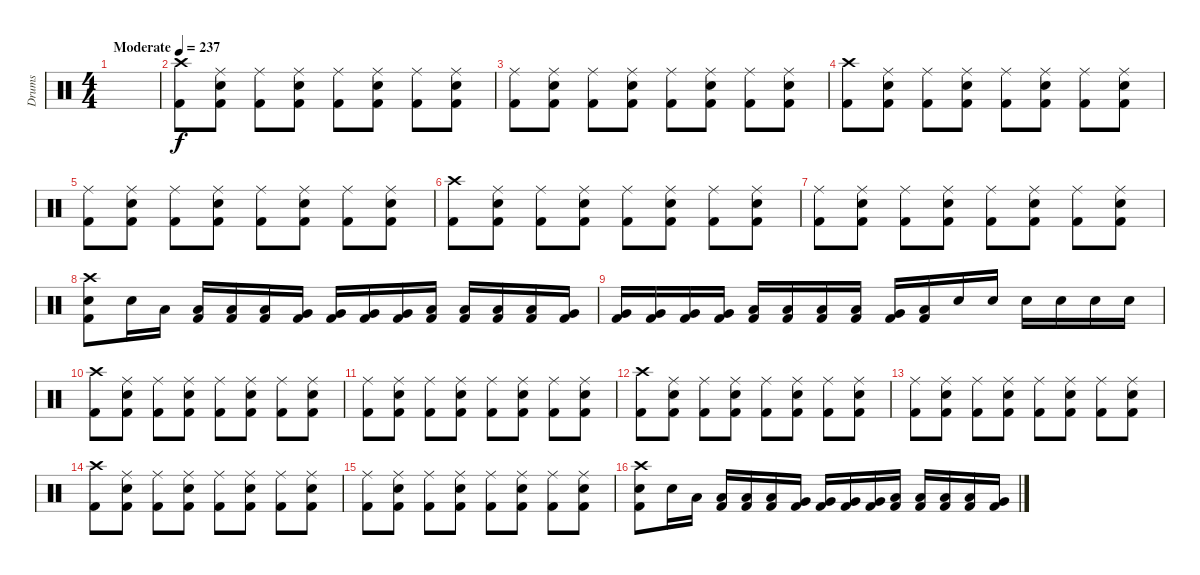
\track ("Drums" "Drums") {instrument percussion}
\staff {score}
\articulation defaults
\ts (4 4)
\tempo (237 "Moderate")
\clef neutral
\ks c
|
("Crash high (hit)" "Kick (hit) 2").8 ("Ride (middle)" "Snare (hit) 2" "Kick (hit) 2").8 ("Ride (middle)" "Kick (hit) 2").8 ("Ride (middle)" "Snare (hit) 2" "Kick (hit) 2").8 ("Ride (middle)" "Kick (hit) 2").8 ("Ride (middle)" "Snare (hit) 2" "Kick (hit) 2").8 ("Ride (middle)" "Kick (hit) 2").8 ("Ride (middle)" "Snare (hit) 2" "Kick (hit) 2").8 |
("Ride (middle)" "Kick (hit) 2").8 ("Ride (middle)" "Snare (hit) 2" "Kick (hit) 2").8 ("Ride (middle)" "Kick (hit) 2").8 ("Ride (middle)" "Snare (hit) 2" "Kick (hit) 2").8 ("Ride (middle)" "Kick (hit) 2").8 ("Ride (middle)" "Snare (hit) 2" "Kick (hit) 2").8 ("Ride (middle)" "Kick (hit) 2").8 ("Ride (middle)" "Snare (hit) 2" "Kick (hit) 2").8 |
("Crash high (hit)" "Kick (hit) 2").8 ("Ride (middle)" "Snare (hit) 2" "Kick (hit) 2").8 ("Ride (middle)" "Kick (hit) 2").8 ("Ride (middle)" "Snare (hit) 2" "Kick (hit) 2").8 ("Ride (middle)" "Kick (hit) 2").8 ("Ride (middle)" "Snare (hit) 2" "Kick (hit) 2").8 ("Ride (middle)" "Kick (hit) 2").8 ("Ride (middle)" "Snare (hit) 2" "Kick (hit) 2").8 |
("Ride (middle)" "Kick (hit) 2").8 ("Ride (middle)" "Snare (hit) 2" "Kick (hit) 2").8 ("Ride (middle)" "Kick (hit) 2").8 ("Ride (middle)" "Snare (hit) 2" "Kick (hit) 2").8 ("Ride (middle)" "Kick (hit) 2").8 ("Ride (middle)" "Snare (hit) 2" "Kick (hit) 2").8 ("Ride (middle)" "Kick (hit) 2").8 ("Ride (middle)" "Snare (hit) 2" "Kick (hit) 2").8 |
("Crash high (hit)" "Kick (hit) 2").8 ("Ride (middle)" "Snare (hit) 2" "Kick (hit) 2").8 ("Ride (middle)" "Kick (hit) 2").8 ("Ride (middle)" "Snare (hit) 2" "Kick (hit) 2").8 ("Ride (middle)" "Kick (hit) 2").8 ("Ride (middle)" "Snare (hit) 2" "Kick (hit) 2").8 ("Ride (middle)" "Kick (hit) 2").8 ("Ride (middle)" "Snare (hit) 2" "Kick (hit) 2").8 |
("Ride (middle)" "Kick (hit) 2").8 ("Ride (middle)" "Snare (hit) 2" "Kick (hit) 2").8 ("Ride (middle)" "Kick (hit) 2").8 ("Ride (middle)" "Snare (hit) 2" "Kick (hit) 2").8 ("Ride (middle)" "Kick (hit) 2").8 ("Ride (middle)" "Snare (hit) 2" "Kick (hit) 2").8 ("Ride (middle)" "Kick (hit) 2").8 ("Ride (middle)" "Snare (hit) 2" "Kick (hit) 2").8 |
("Crash high (hit)" "Snare (hit) 2" "Kick (hit) 2").8 "Snare (hit) 2".16 "Low Floor Tom (hit)".16 ("Low Floor Tom (hit)" "Kick (hit) 2").16 ("Low Floor Tom (hit)" "Kick (hit) 2").16 ("Low Floor Tom (hit)" "Kick (hit) 2").16 ("Very Low Tom (hit)" "Kick (hit) 2").16 ("Very Low Tom (hit)" "Kick (hit) 2").16 ("Very Low Tom (hit)" "Kick (hit) 2").16 ("Very Low Tom (hit)" "Kick (hit) 2").16 ("Low Floor Tom (hit)" "Kick (hit) 2").16 ("Low Floor Tom (hit)" "Kick (hit) 2").16 ("Low Floor Tom (hit)" "Kick (hit) 2").16 ("Low Floor Tom (hit)" "Kick (hit) 2").16 ("Very Low Tom (hit)" "Kick (hit) 2").16 |
("Very Low Tom (hit)" "Kick (hit) 2").16 ("Very Low Tom (hit)" "Kick (hit) 2").16 ("Very Low Tom (hit)" "Kick (hit) 2").16 ("Very Low Tom (hit)" "Kick (hit) 2").16 ("Low Tom (hit)" "Kick (hit) 2").16 ("Low Tom (hit)" "Kick (hit) 2").16 ("Low Tom (hit)" "Kick (hit) 2").16 ("Low Tom (hit)" "Kick (hit) 2").16 ("Very Low Tom (hit)" "Kick (hit) 2").16 ("Low Floor Tom (hit)" "Kick (hit) 2").16 "Snare (hit) 2".16 "Snare (hit) 2".16 "Snare (hit) 2".16 "Snare (hit) 2".16 "Snare (hit) 2".16 "Snare (hit) 2".16 |
("Crash high (hit)" "Kick (hit) 2").8 ("Ride (middle)" "Snare (hit) 2" "Kick (hit) 2").8 ("Ride (middle)" "Kick (hit) 2").8 ("Ride (middle)" "Snare (hit) 2" "Kick (hit) 2").8 ("Ride (middle)" "Kick (hit) 2").8 ("Ride (middle)" "Snare (hit) 2" "Kick (hit) 2").8 ("Ride (middle)" "Kick (hit) 2").8 ("Ride (middle)" "Snare (hit) 2" "Kick (hit) 2").8 |
("Ride (middle)" "Kick (hit) 2").8 ("Ride (middle)" "Snare (hit) 2" "Kick (hit) 2").8 ("Ride (middle)" "Kick (hit) 2").8 ("Ride (middle)" "Snare (hit) 2" "Kick (hit) 2").8 ("Ride (middle)" "Kick (hit) 2").8 ("Ride (middle)" "Snare (hit) 2" "Kick (hit) 2").8 ("Ride (middle)" "Kick (hit) 2").8 ("Ride (middle)" "Snare (hit) 2" "Kick (hit) 2").8 |
("Crash high (hit)" "Kick (hit) 2").8 ("Ride (middle)" "Snare (hit) 2" "Kick (hit) 2").8 ("Ride (middle)" "Kick (hit) 2").8 ("Ride (middle)" "Snare (hit) 2" "Kick (hit) 2").8 ("Ride (middle)" "Kick (hit) 2").8 ("Ride (middle)" "Snare (hit) 2" "Kick (hit) 2").8 ("Ride (middle)" "Kick (hit) 2").8 ("Ride (middle)" "Snare (hit) 2" "Kick (hit) 2").8 |
("Ride (middle)" "Kick (hit) 2").8 ("Ride (middle)" "Snare (hit) 2" "Kick (hit) 2").8 ("Ride (middle)" "Kick (hit) 2").8 ("Ride (middle)" "Snare (hit) 2" "Kick (hit) 2").8 ("Ride (middle)" "Kick (hit) 2").8 ("Ride (middle)" "Snare (hit) 2" "Kick (hit) 2").8 ("Ride (middle)" "Kick (hit) 2").8 ("Ride (middle)" "Snare (hit) 2" "Kick (hit) 2").8 |
("Crash high (hit)" "Kick (hit) 2").8 ("Ride (middle)" "Snare (hit) 2" "Kick (hit) 2").8 ("Ride (middle)" "Kick (hit) 2").8 ("Ride (middle)" "Snare (hit) 2" "Kick (hit) 2").8 ("Ride (middle)" "Kick (hit) 2").8 ("Ride (middle)" "Snare (hit) 2" "Kick (hit) 2").8 ("Ride (middle)" "Kick (hit) 2").8 ("Ride (middle)" "Snare (hit) 2" "Kick (hit) 2").8 |
("Ride (middle)" "Kick (hit) 2").8 ("Ride (middle)" "Snare (hit) 2" "Kick (hit) 2").8 ("Ride (middle)" "Kick (hit) 2").8 ("Ride (middle)" "Snare (hit) 2" "Kick (hit) 2").8 ("Ride (middle)" "Kick (hit) 2").8 ("Ride (middle)" "Snare (hit) 2" "Kick (hit) 2").8 ("Ride (middle)" "Kick (hit) 2").8 ("Ride (middle)" "Snare (hit) 2" "Kick (hit) 2").8 |
("Crash high (hit)" "Snare (hit) 2" "Kick (hit) 2").8 "Snare (hit) 2".16 "Low Floor Tom (hit)".16 ("Low Floor Tom (hit)" "Kick (hit) 2").16 ("Low Floor Tom (hit)" "Kick (hit) 2").16 ("Low Floor Tom (hit)" "Kick (hit) 2").16 ("Very Low Tom (hit)" "Kick (hit) 2").16 ("Very Low Tom (hit)" "Kick (hit) 2").16 ("Very Low Tom (hit)" "Kick (hit) 2").16 ("Very Low Tom (hit)" "Kick (hit) 2").16 ("Low Floor Tom (hit)" "Kick (hit) 2").16 ("Low Floor Tom (hit)" "Kick (hit) 2").16 ("Low Floor Tom (hit)" "Kick (hit) 2").16 ("Low Floor Tom (hit)" "Kick (hit) 2").16 ("Very Low Tom (hit)" "Kick (hit) 2").16
